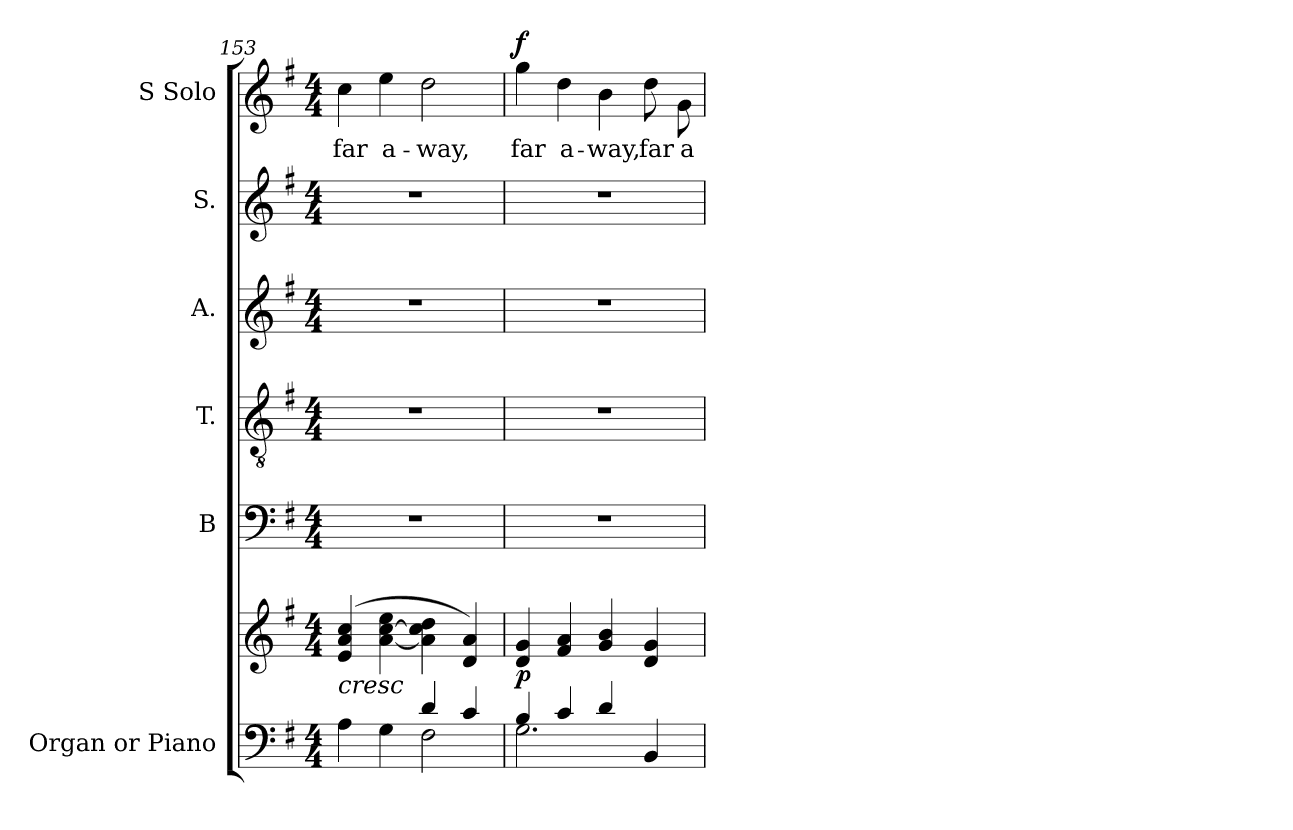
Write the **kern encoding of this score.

**kern	**kern	**dynam	**kern	**kern	**kern	**kern	**kern	**text	**dynam
*part6	*part6	*part6	*part5	*part4	*part3	*part2	*part1	*part1	*part1
*staff7	*staff6	*staff6/7	*staff5	*staff4	*staff3	*staff2	*staff1	*staff1	*staff1
*I"Organ or  Piano	*	*	*I"B	*I"T.	*I"A.	*I"S.	*I"S    Solo	*	*
*	*	*	*I'B.	*I'T.	*I'A.	*I'S.	*I'S.	*	*
*clefF4	*clefG2	*	*clefF4	*clefGv2	*clefG2	*clefG2	*clefG2	*	*
*	*	*	*	*ITrd7c12	*	*	*	*	*
*k[f#]	*k[f#]	*	*k[f#]	*k[f#]	*k[f#]	*k[f#]	*k[f#]	*	*
*G:	*G:	*	*G:	*G:	*G:	*G:	*G:	*	*
*M4/4	*M4/4	*	*M4/4	*M4/4	*M4/4	*M4/4	*M4/4	*	*
=153	=153	=153	=153	=153	=153	=153	=153	=153	=153
*^	*	*	*	*	*	*	*	*	*
!	!	!LO:TX:b:i:t=cresc	!	!	!	!	!	!	!	!
4A\	2ryy	(4e/ 4a/ 4cc/	.	1r	1r	1r	1r	4cc\	far	.
4G\	.	[4a\ [4cc\ 4ee\	.	.	.	.	.	4ee\	a-	.
4d/	2F#\	4a\] 4cc\] 4dd\	.	.	.	.	.	2dd\	-way,	.
4c/	.	4d/ 4a/)	.	.	.	.	.	.	.	.
=154	=154	=154	=154	=154	=154	=154	=154	=154	=154	=154
!	!	!	!LO:DY:b	!	!	!	!	!	!	!LO:DY:a
4B/	2.G\	4d/ 4g/	p	1r	1r	1r	1r	4gg\	far	f
4c/	.	4f#/ 4a/	.	.	.	.	.	4dd\	a-	.
4d/	.	4g/ 4b/	.	.	.	.	.	4b\	-way,	.
4BB/	4ryy	4d/ 4g/	.	.	.	.	.	8dd\	far	.
.	.	.	.	.	.	.	.	8g\	a-	.
*v	*v	*	*	*	*	*	*	*	*	*
=	=	=	=	=	=	=	=	=	=
*-	*-	*-	*-	*-	*-	*-	*-	*-	*-
